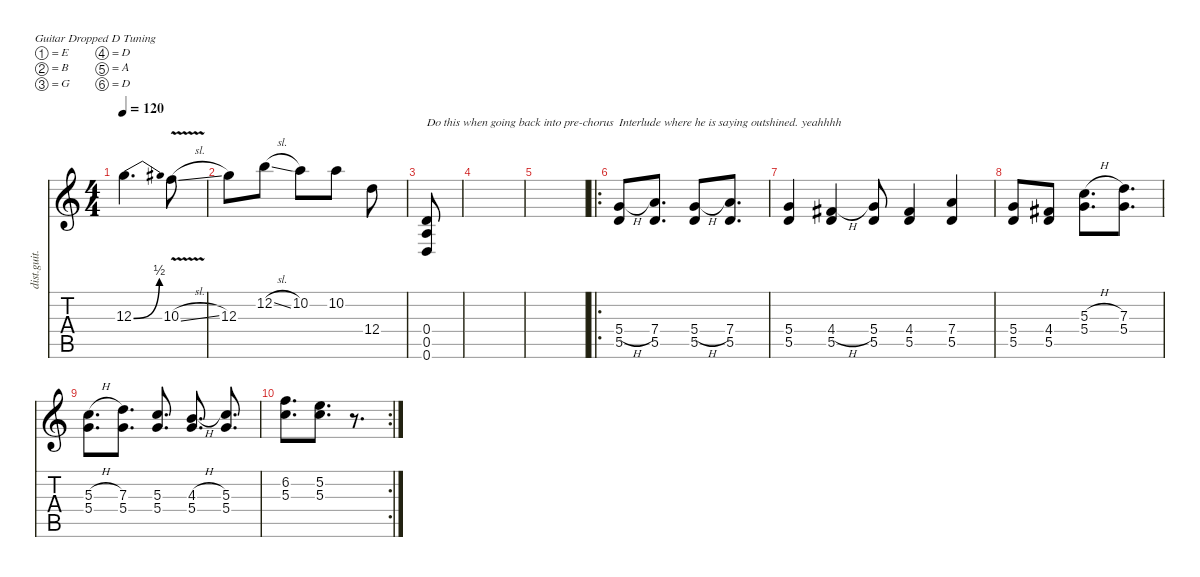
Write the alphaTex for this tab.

\defaultSystemsLayout 4
\hideDynamics
\bracketExtendMode nobrackets
\otherSystemsTrackNameOrientation horizontal
\track ("Distortion Guitar" "dist.guit.") {instrument distortionguitar}
\staff {score tabs}
\tuning (E4 B3 G3 D3 A2 D2)
\ts (4 4)
\tempo 120
\clef g2
\ks c
12.3{be (bend 0 0 14.399999999999999 2)}.4{d dy mf beam Down} 10.3{v sl}.8{beam Down} |
12.3.8{beam Down} 12.2{sl}.8{beam Down} 10.2.8{beam Down} 10.2.8{beam Down} 12.4.8{beam Down} |
(0.6 0.5 0.4).8{txt "Do this when going back into pre-chorus" beam Up} |
|
|
\ro
(5.4{h} 5.5).8{txt "Interlude where he is saying outshined. yeahhhh" beam Up} (7.4 5.5).8{d beam Up} (5.4{h} 5.5).8{beam Up} (7.4 5.5).8{d beam Up} |
(5.5 5.4).4{beam Up} (5.5 4.4{h acc #}).4{beam Up} (5.4 5.5).8{beam Up} (5.5 4.4{acc #}).4{beam Up} (7.4 5.5).4{beam Up} |
(5.5 5.4).8{beam Up} (5.5 4.4{acc #}).8{beam Up} (5.4 5.3{h}).8{d beam Down} (7.3 5.4).8{d beam Down} |
(5.4 5.3{h}).8{d beam Down} (7.3 5.4).8{d beam Down} (5.4 5.3).8{d beam Up} (4.3{h} 5.4).8{d beam Up} (5.3 5.4).8{d beam Up} |
\rc 2
(6.2 5.3).8{d beam Down} (5.2 5.3).8{d beam Down} r.8{d beam Down}
